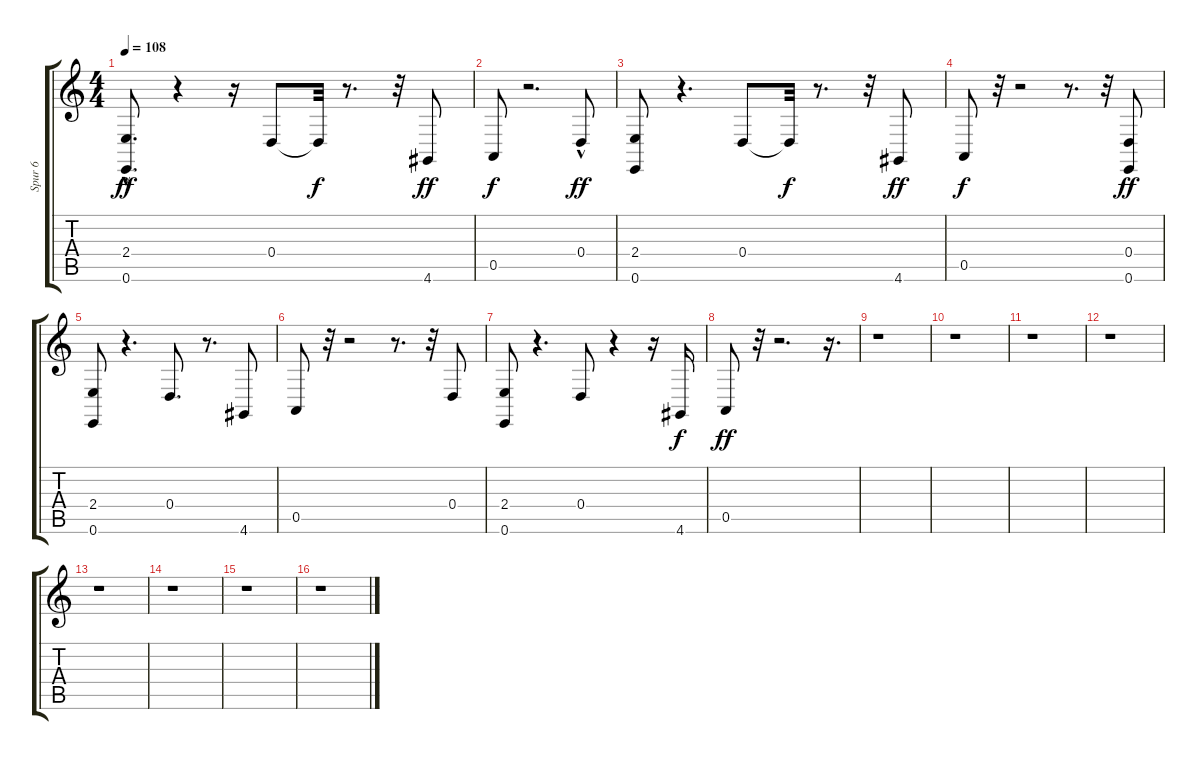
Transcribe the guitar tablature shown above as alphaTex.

\track ("Spur 6" "Spur 6") {instrument baritonesax}
\staff {score tabs}
\tuning (E4 B3 G3 D3 A2 E2) {hide}
\ts (4 4)
\tempo 108
\clef g2
\ks c
(2.4 0.6{hac}).8{d dy ff} r.4 r.16 0.4.8 0.4{t}.32{dy f} r.8{d} r.32 4.6.8{dy ff} |
0.5.8{dy f} r.2{d} 0.4{hac}.8{dy ff} |
(2.4 0.6).8 r.4{d} 0.4.8 0.4{t}.32{dy f} r.8{d} r.32 4.6.8{dy ff} |
0.5.8{dy f} r.32 r.2 r.8{d} r.32 (0.4 0.6).8{dy ff} |
(2.4 0.6).8 r.4{d} 0.4.8{d} r.8{d} 4.6.8 |
0.5.8 r.32 r.2 r.8{d} r.32 0.4.8 |
(2.4 0.6).8 r.4{d} 0.4.8 r.4 r.16 4.6.16{dy f} |
0.5.8{dy ff} r.32 r.2{d} r.16{d} |
r.1 |
r.1 |
r.1 |
r.1 |
r.1 |
r.1 |
r.1 |
r.1
